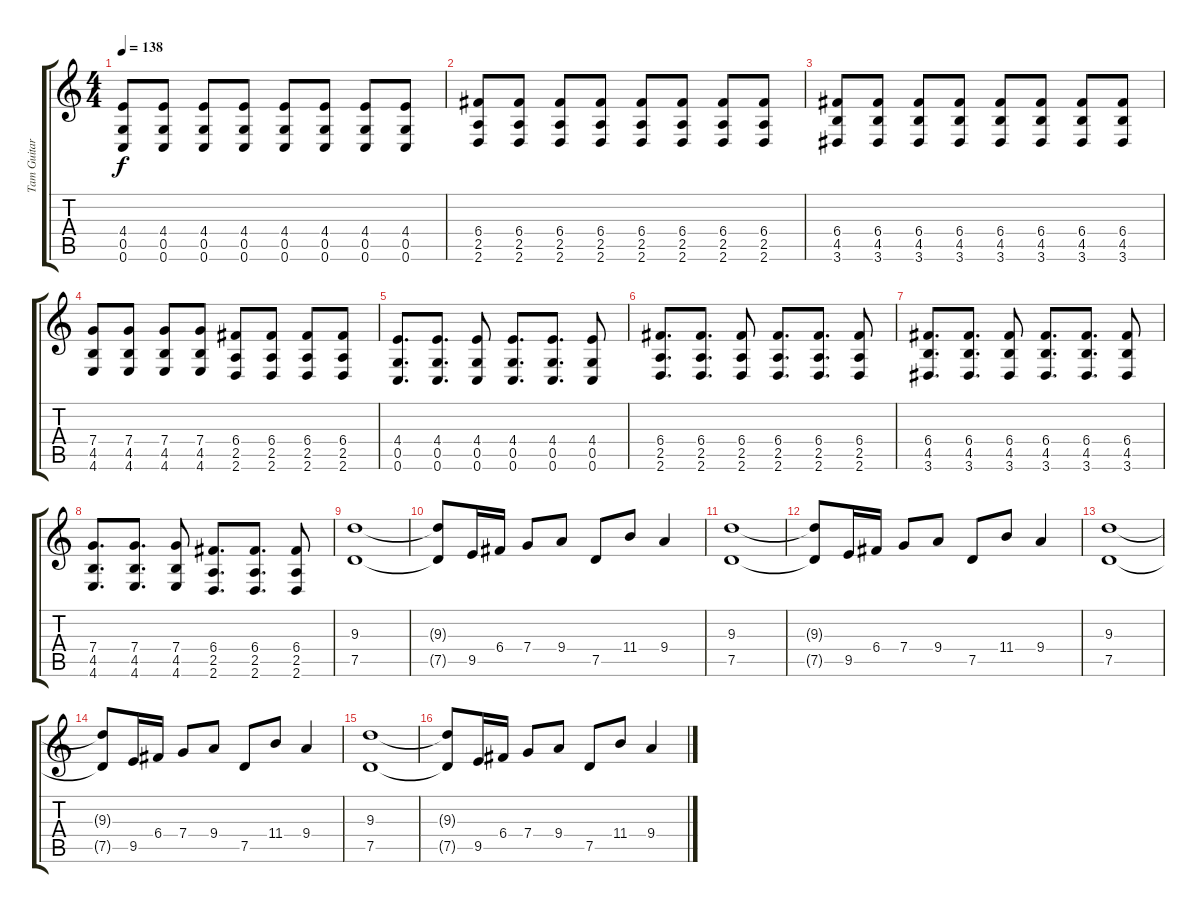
\track ("Tam Guitar" "Tam Guitar") {instrument overdrivenguitar}
\staff {score tabs}
\tuning (D4 A3 F3 C3 G2 C2) {hide}
\ts (4 4)
\tempo 138
\clef g2
\ks c
(4.4 0.5 0.6).8{dy f} (4.4 0.5 0.6).8 (4.4 0.5 0.6).8 (4.4 0.5 0.6).8 (4.4 0.5 0.6).8 (4.4 0.5 0.6).8 (4.4 0.5 0.6).8 (4.4 0.5 0.6).8 |
(6.4 2.5 2.6).8 (6.4 2.5 2.6).8 (6.4 2.5 2.6).8 (6.4 2.5 2.6).8 (6.4 2.5 2.6).8 (6.4 2.5 2.6).8 (6.4 2.5 2.6).8 (6.4 2.5 2.6).8 |
(6.4 4.5 3.6).8 (6.4 4.5 3.6).8 (6.4 4.5 3.6).8 (6.4 4.5 3.6).8 (6.4 4.5 3.6).8 (6.4 4.5 3.6).8 (6.4 4.5 3.6).8 (6.4 4.5 3.6).8 |
(7.4 4.5 4.6).8 (7.4 4.5 4.6).8 (7.4 4.5 4.6).8 (7.4 4.5 4.6).8 (6.4 2.5 2.6).8 (6.4 2.5 2.6).8 (6.4 2.5 2.6).8 (6.4 2.5 2.6).8 |
(4.4 0.5 0.6).8{d} (4.4 0.5 0.6).8{d} (4.4 0.5 0.6).8 (4.4 0.5 0.6).8{d} (4.4 0.5 0.6).8{d} (4.4 0.5 0.6).8 |
(6.4 2.5 2.6).8{d} (6.4 2.5 2.6).8{d} (6.4 2.5 2.6).8 (6.4 2.5 2.6).8{d} (6.4 2.5 2.6).8{d} (6.4 2.5 2.6).8 |
(6.4 4.5 3.6).8{d} (6.4 4.5 3.6).8{d} (6.4 4.5 3.6).8 (6.4 4.5 3.6).8{d} (6.4 4.5 3.6).8{d} (6.4 4.5 3.6).8 |
(7.4 4.5 4.6).8{d} (7.4 4.5 4.6).8{d} (7.4 4.5 4.6).8 (6.4 2.5 2.6).8{d} (6.4 2.5 2.6).8{d} (6.4 2.5 2.6).8 |
(9.3 7.5).1 |
(9.3{t} 7.5{t}).8 9.5.16 6.4.16 7.4.8 9.4.8 7.5.8 11.4.8 9.4.4 |
(9.3 7.5).1 |
(9.3{t} 7.5{t}).8 9.5.16 6.4.16 7.4.8 9.4.8 7.5.8 11.4.8 9.4.4 |
(9.3 7.5).1 |
(9.3{t} 7.5{t}).8 9.5.16 6.4.16 7.4.8 9.4.8 7.5.8 11.4.8 9.4.4 |
(9.3 7.5).1 |
(9.3{t} 7.5{t}).8 9.5.16 6.4.16 7.4.8 9.4.8 7.5.8 11.4.8 9.4.4
